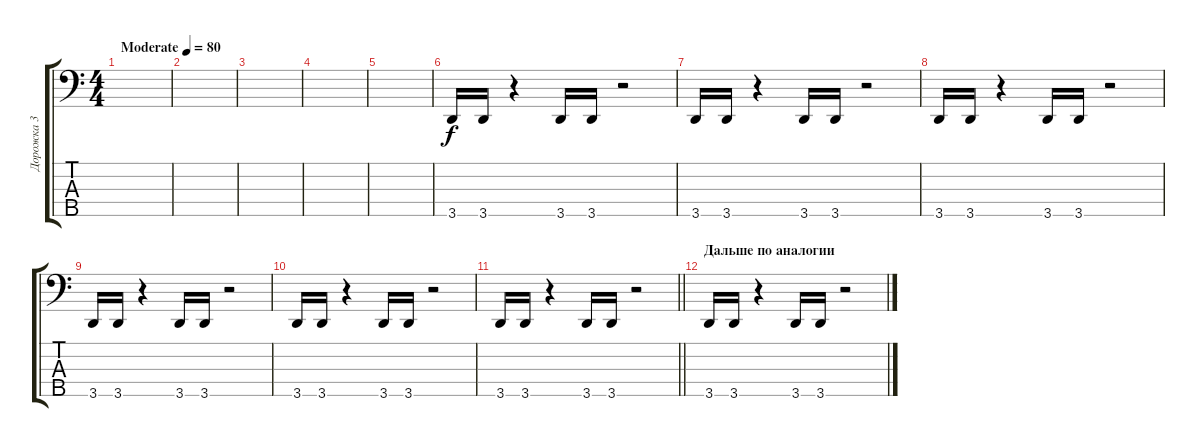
\track ("Дорожка 3" "Дорожка 3") {instrument electricbassfinger}
\staff {score tabs}
\tuning (G2 D2 A1 E1 B0) {hide}
\ts (4 4)
\tempo (80 "Moderate")
\clef f4
\ks c
|
|
|
|
|
3.5.16 3.5.16 r.4 3.5.16 3.5.16 r.2 |
3.5.16 3.5.16 r.4 3.5.16 3.5.16 r.2 |
3.5.16 3.5.16 r.4 3.5.16 3.5.16 r.2 |
3.5.16 3.5.16 r.4 3.5.16 3.5.16 r.2 |
3.5.16 3.5.16 r.4 3.5.16 3.5.16 r.2 |
\barLineRight lightlight
3.5.16 3.5.16 r.4 3.5.16 3.5.16 r.2 |
\section ("" "Дальше по аналогии")
3.5.16 3.5.16 r.4 3.5.16 3.5.16 r.2
